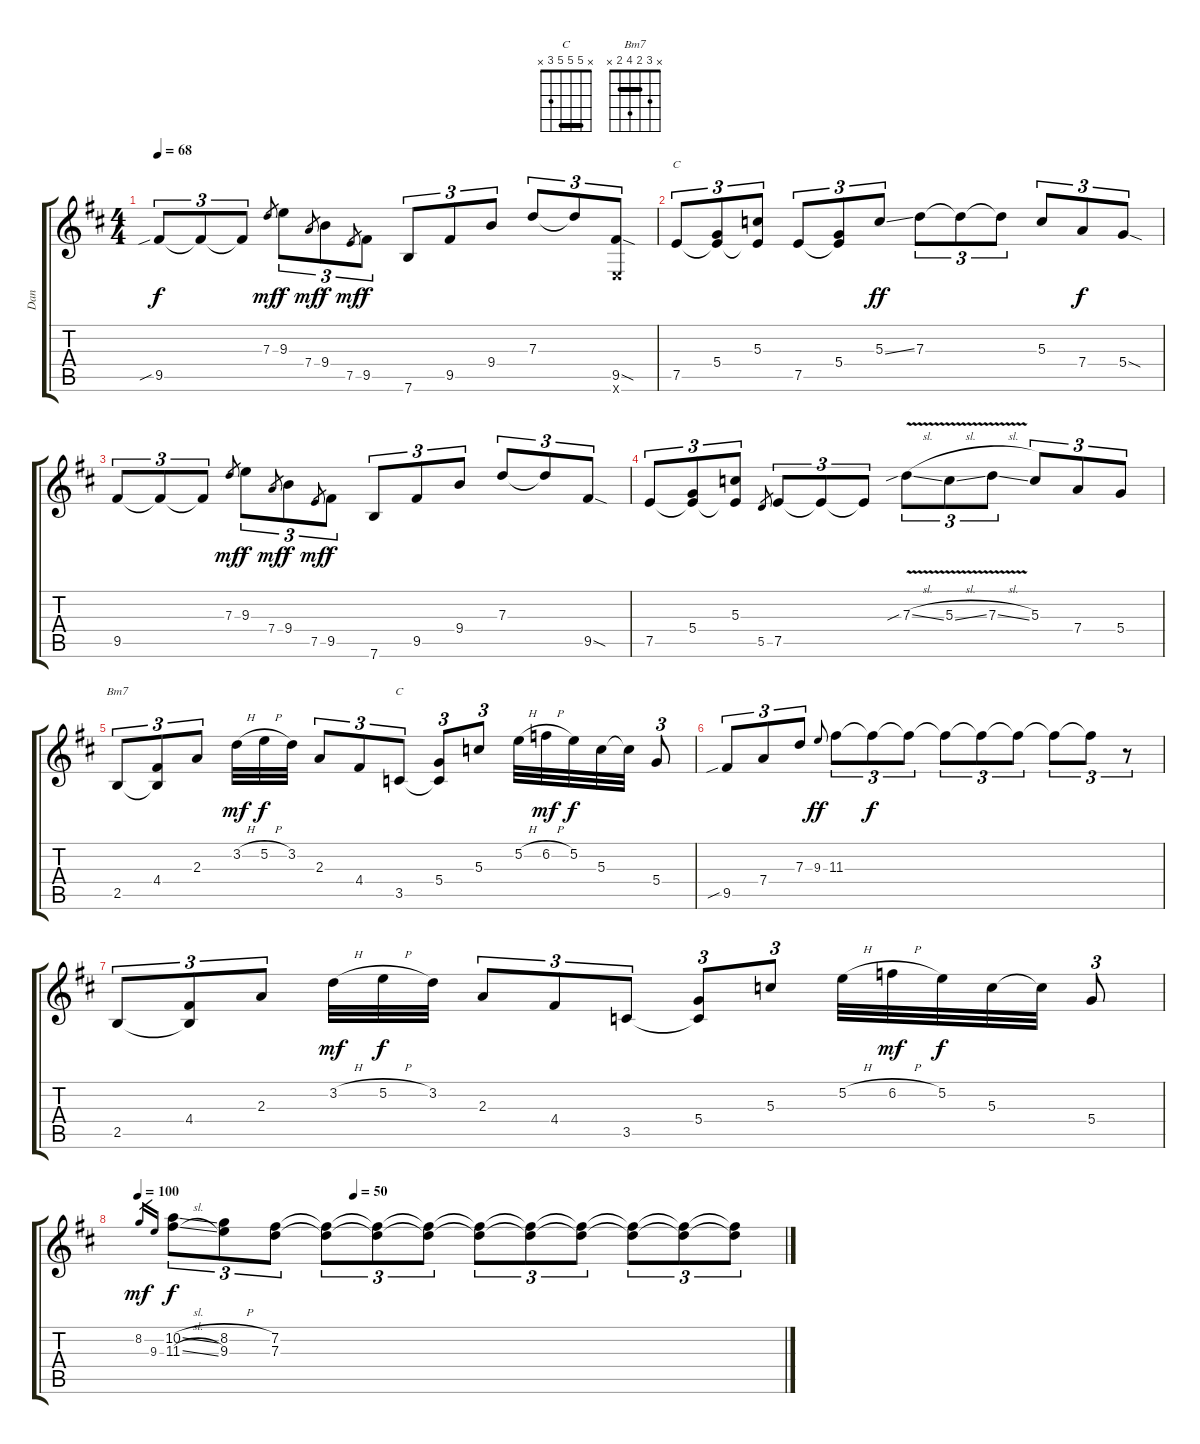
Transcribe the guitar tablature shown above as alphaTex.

\track ("Dan" "Dan") {instrument distortionguitar}
\staff {score tabs}
\tuning (E4 B3 G3 D3 A2 E2) {hide}
\chord ("C" x x 5 5 7 8) {firstfret 5 barre 5}
\chord ("Bm7" x 3 2 4 2 x) {barre 2}
\chord ("C" x 5 5 5 3 x) {barre 5}
\ts (4 4)
\tempo 68
\clef g2
\ks d
9.5{sib}.8{tu (3 2) dy f} 9.5{t}.8{tu (3 2)} 9.5{t}.8{tu (3 2)} 7.3.8{gr dy mf} 9.3.8{tu (3 2) dy f} 7.4.8{gr dy mf} 9.4.8{tu (3 2) dy f} 7.5.8{gr dy mf} 9.5.8{tu (3 2) dy f} 7.6.8{tu (3 2)} 9.5.8{tu (3 2)} 9.4.8{tu (3 2)} 7.3.8{tu (3 2)} 7.3{t}.8{tu (3 2)} (9.5{sod} 0.6{x}).8{tu (3 2)} |
7.5.8{tu (3 2) ch "C"} (5.4 7.5{t}).8{tu (3 2)} (5.3 7.5{t}).8{tu (3 2)} 7.5.8{tu (3 2)} (5.4 7.5{t}).8{tu (3 2)} 5.3{ss}.8{tu (3 2) dy ff} 7.3.8{tu (3 2)} 7.3{t}.8{tu (3 2)} 7.3{t}.8{tu (3 2)} 5.3.8{tu (3 2)} 7.4.8{tu (3 2) dy f} 5.4{sod}.8{tu (3 2)} |
9.5.8{tu (3 2)} 9.5{t}.8{tu (3 2)} 9.5{t}.8{tu (3 2)} 7.3.8{gr dy mf} 9.3.8{tu (3 2) dy f} 7.4.8{gr dy mf} 9.4.8{tu (3 2) dy f} 7.5.8{gr dy mf} 9.5.8{tu (3 2) dy f} 7.6.8{tu (3 2)} 9.5.8{tu (3 2)} 9.4.8{tu (3 2)} 7.3.8{tu (3 2)} 7.3{t}.8{tu (3 2)} 9.5{sod}.8{tu (3 2)} |
7.5.8{tu (3 2)} (5.4 7.5{t}).8{tu (3 2)} (5.3 7.5{t}).8{tu (3 2)} 5.5.8{gr} 7.5.8{tu (3 2)} 7.5{t}.8{tu (3 2)} 7.5{t}.8{tu (3 2)} 7.3{v sib sl}.8{tu (3 2)} 5.3{v sl}.8{tu (3 2)} 7.3{v sl}.8{tu (3 2)} 5.3.8{tu (3 2)} 7.4.8{tu (3 2)} 5.4.8{tu (3 2)} |
2.5.8{tu (3 2) ch "Bm7"} (4.4 2.5{t}).8{tu (3 2)} 2.3.8{tu (3 2)} 3.2{h}.32{dy mf} 5.2{h}.32{dy f} 3.2.32 2.3.8{tu (3 2)} 4.4.8{tu (3 2)} 3.5.8{tu (3 2) ch "C"} (5.4 3.5{t}).8{tu (3 2)} 5.3.8{tu (3 2)} 5.2{h}.32 6.2{h}.32{dy mf} 5.2.32{dy f} 5.3.32 5.3{t}.32 5.4.8{tu (3 2)} |
9.5{sib}.8{tu (3 2)} 7.4.8{tu (3 2)} 7.3.8{tu (3 2)} 9.3.8{gr onbeat dy ff} 11.3.8{tu (3 2)} 11.3{t}.8{tu (3 2) dy f} 11.3{t}.8{tu (3 2)} 11.3{t}.8{tu (3 2)} 11.3{t}.8{tu (3 2)} 11.3{t}.8{tu (3 2)} 11.3{t}.8{tu (3 2)} 11.3{t}.8{tu (3 2)} r.8{tu (3 2)} |
2.5.8{tu (3 2)} (4.4 2.5{t}).8{tu (3 2)} 2.3.8{tu (3 2)} 3.2{h}.32{dy mf} 5.2{h}.32{dy f} 3.2.32 2.3.8{tu (3 2)} 4.4.8{tu (3 2)} 3.5.8{tu (3 2)} (5.4 3.5{t}).8{tu (3 2)} 5.3.8{tu (3 2)} 5.2{h}.32 6.2{h}.32{dy mf} 5.2.32{dy f} 5.3.32 5.3{t}.32 5.4.8{tu (3 2)} |
\tempo 100
\tempo (50 0.3333333333333333)
8.2.16{gr dy mf} 9.3.16{gr} (10.2{sl} 11.3{sl}).8{tu (3 2) dy f} (8.2{h} 9.3).8{tu (3 2)} (7.2 7.3).8{tu (3 2)} (7.2{t} 7.3{t}).8{tu (3 2)} (7.2{t} 7.3{t}).8{tu (3 2)} (7.2{t} 7.3{t}).8{tu (3 2)} (7.2{t} 7.3{t}).8{tu (3 2)} (7.2{t} 7.3{t}).8{tu (3 2)} (7.2{t} 7.3{t}).8{tu (3 2)} (7.2{t} 7.3{t}).8{tu (3 2)} (7.2{t} 7.3{t}).8{tu (3 2)} (7.2{t} 7.3{t}).8{tu (3 2)}
